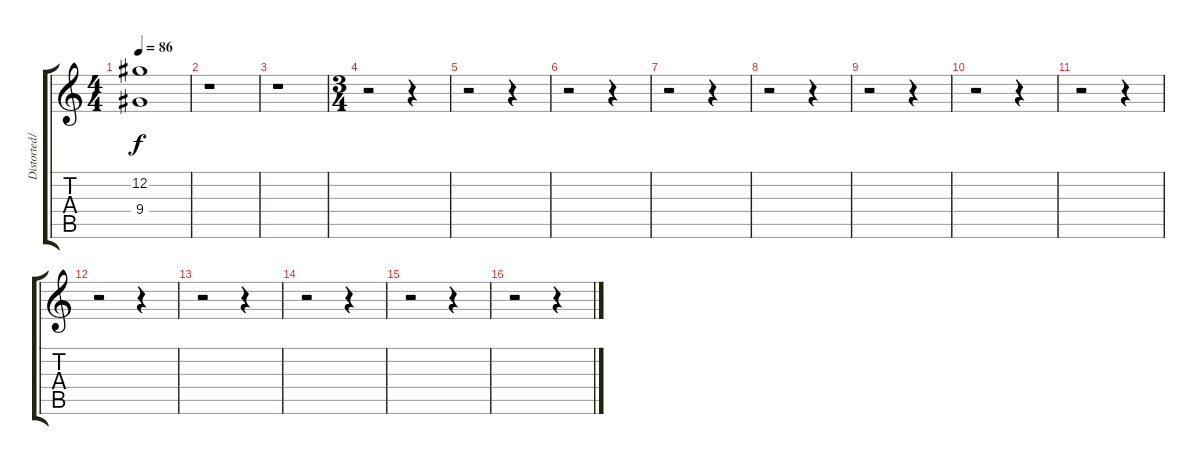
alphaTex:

\track ("Distorted/Back Up Guitar" "Distorted/") {instrument distortionguitar}
\staff {score tabs}
\tuning (Db4 Ab3 E3 B2 Gb2 B1) {hide}
\ts (4 4)
\tempo 86
\clef g2
\ks c
(12.2{t} 9.4{t}).1{dy f} |
r.1{volume 13} |
r.1 |
\ts (3 4)
r.2 r.4 |
r.2 r.4 |
r.2 r.4 |
r.2 r.4 |
r.2 r.4 |
r.2 r.4 |
r.2 r.4 |
r.2 r.4 |
r.2 r.4 |
r.2 r.4 |
r.2 r.4 |
r.2 r.4 |
r.2 r.4
